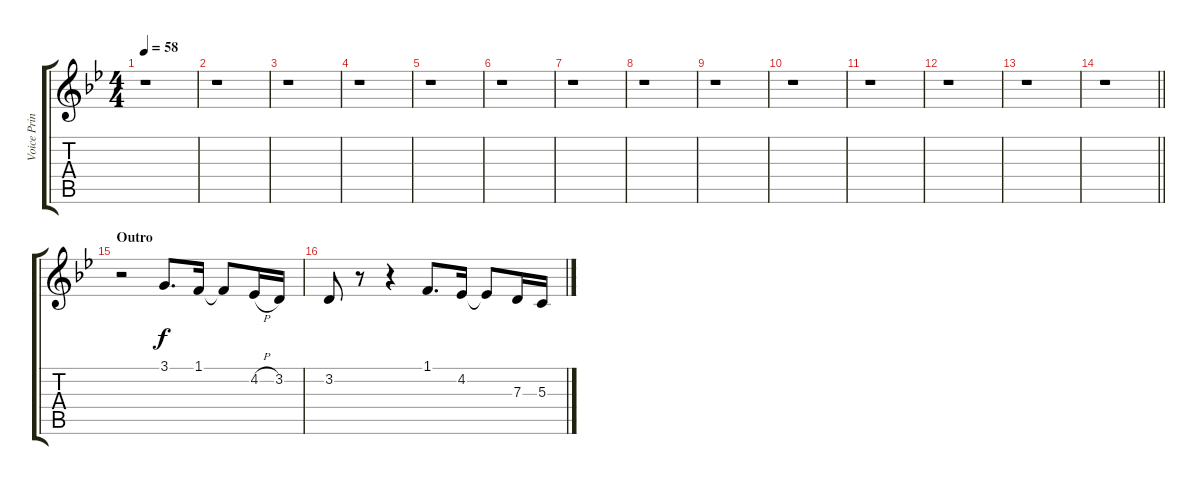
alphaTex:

\track ("Voice Prince" "Voice Prin") {instrument altosax}
\staff {score tabs}
\tuning (E4 B3 G3 D3 A2 E2) {hide}
\ts (4 4)
\tempo 58
\clef g2
\ks bb
r.1{dy f} |
r.1 |
r.1 |
r.1 |
r.1 |
r.1 |
r.1 |
r.1 |
r.1 |
r.1 |
r.1 |
r.1 |
r.1 |
\barLineRight lightlight
r.1 |
\section ("" "Outro")
r.2 3.1.8{d} 1.1.16 1.1{t}.8 4.2{h}.16 3.2.16 |
3.2.8 r.8 r.4 1.1.8{d} 4.2.16 4.2{t}.8 7.3.16 5.3.16
